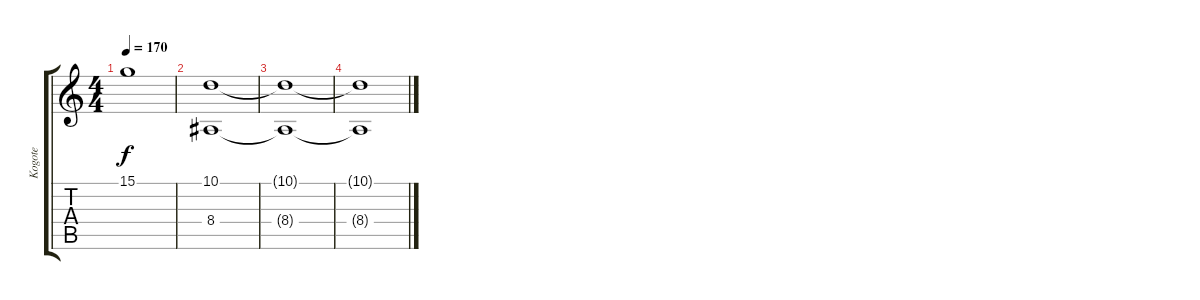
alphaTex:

\track ("Kogote" "Kogote") {instrument pad1newage}
\staff {score tabs}
\tuning (E4 B3 G3 D3 A2 E2) {hide}
\ts (4 4)
\tempo 170
\clef g2
\ks c
15.1{t}.1{dy f} |
(10.1 8.4).1 |
(10.1{t} 8.4{t}).1 |
(10.1{t} 8.4{t}).1
